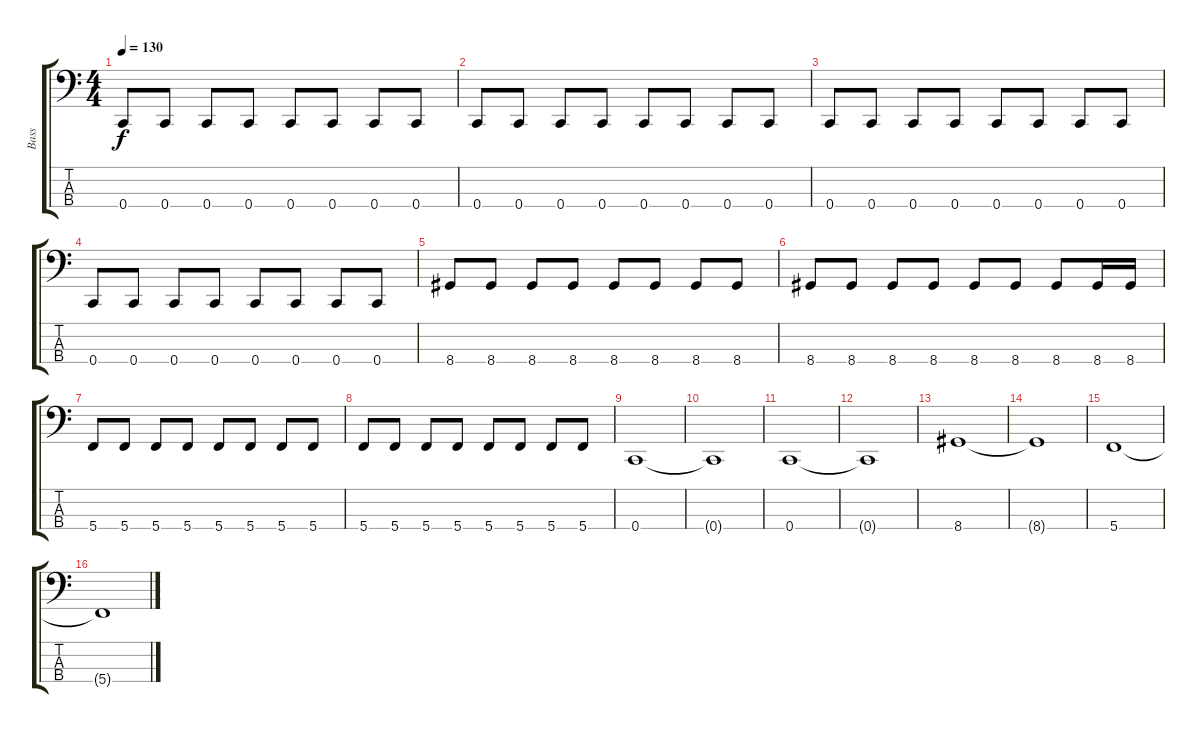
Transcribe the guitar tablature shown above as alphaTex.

\track ("Bass" "Bass") {instrument electricbassfinger}
\staff {score tabs}
\tuning (F2 C2 G1 C1) {hide}
\ts (4 4)
\tempo 130
\clef f4
\ks c
0.4.8{dy f} 0.4.8 0.4.8 0.4.8 0.4.8 0.4.8 0.4.8 0.4.8 |
0.4.8 0.4.8 0.4.8 0.4.8 0.4.8 0.4.8 0.4.8 0.4.8 |
0.4.8 0.4.8 0.4.8 0.4.8 0.4.8 0.4.8 0.4.8 0.4.8 |
0.4.8 0.4.8 0.4.8 0.4.8 0.4.8 0.4.8 0.4.8 0.4.8 |
8.4.8 8.4.8 8.4.8 8.4.8 8.4.8 8.4.8 8.4.8 8.4.8 |
8.4.8 8.4.8 8.4.8 8.4.8 8.4.8 8.4.8 8.4.8 8.4.16 8.4.16 |
5.4.8 5.4.8 5.4.8 5.4.8 5.4.8 5.4.8 5.4.8 5.4.8 |
5.4.8 5.4.8 5.4.8 5.4.8 5.4.8 5.4.8 5.4.8 5.4.8 |
0.4.1 |
0.4{t}.1 |
0.4.1 |
0.4{t}.1 |
8.4.1 |
8.4{t}.1 |
5.4.1 |
5.4{t}.1
